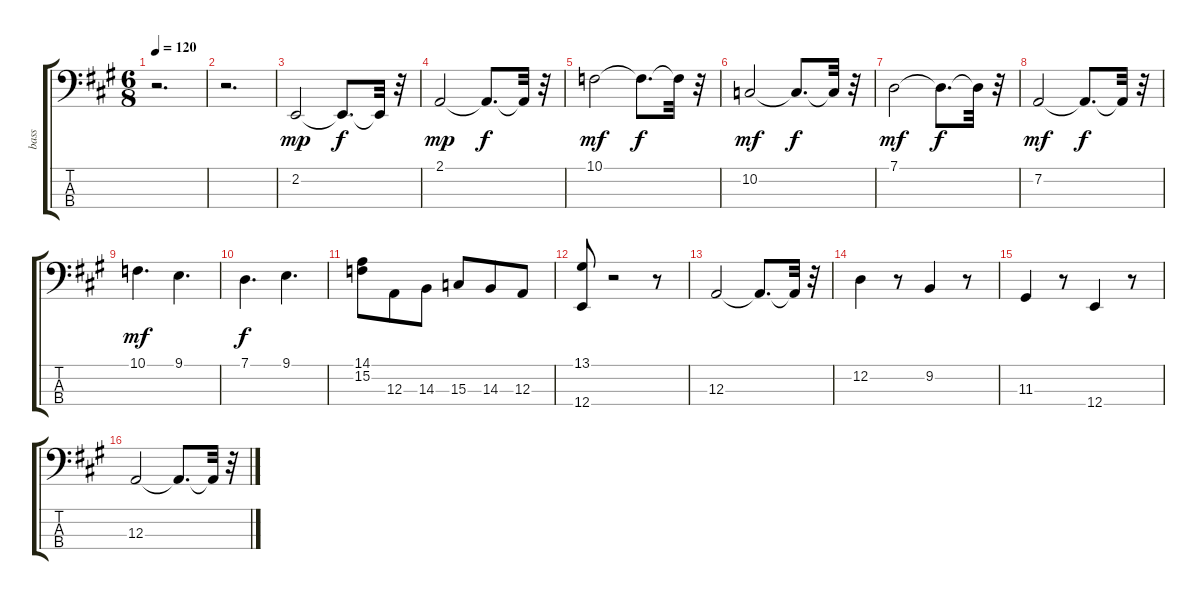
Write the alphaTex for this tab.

\track ("bass                " "bass      ") {instrument electricgrandpiano}
\staff {score tabs}
\tuning (G2 D2 A1 E1) {hide}
\ts (6 8)
\tempo 120
\clef f4
\ks a
r.2{d dy f} |
r.2{d} |
2.2.2{dy mp} 2.2{t}.8{d dy f} 2.2{t}.32 r.32 |
2.1.2{dy mp} 2.1{t}.8{d dy f} 2.1{t}.32 r.32 |
10.1.2{dy mf} 10.1{t}.8{d dy f} 10.1{t}.32 r.32 |
10.2.2{dy mf} 10.2{t}.8{d dy f} 10.2{t}.32 r.32 |
7.1.2{dy mf} 7.1{t}.8{d dy f} 7.1{t}.32 r.32 |
7.2.2{dy mf} 7.2{t}.8{d dy f} 7.2{t}.32 r.32 |
10.1.4{d dy mf} 9.1.4{d} |
7.1.4{d dy f} 9.1.4{d} |
(14.1 15.2).8 12.3.8 14.3.8 15.3.8 14.3.8 12.3.8 |
(13.1 12.4).8 r.2 r.8 |
12.3.2 12.3{t}.8{d} 12.3{t}.32 r.32 |
12.2.4 r.8 9.2.4 r.8 |
11.3.4 r.8 12.4.4 r.8 |
12.3.2 12.3{t}.8{d} 12.3{t}.32 r.32
